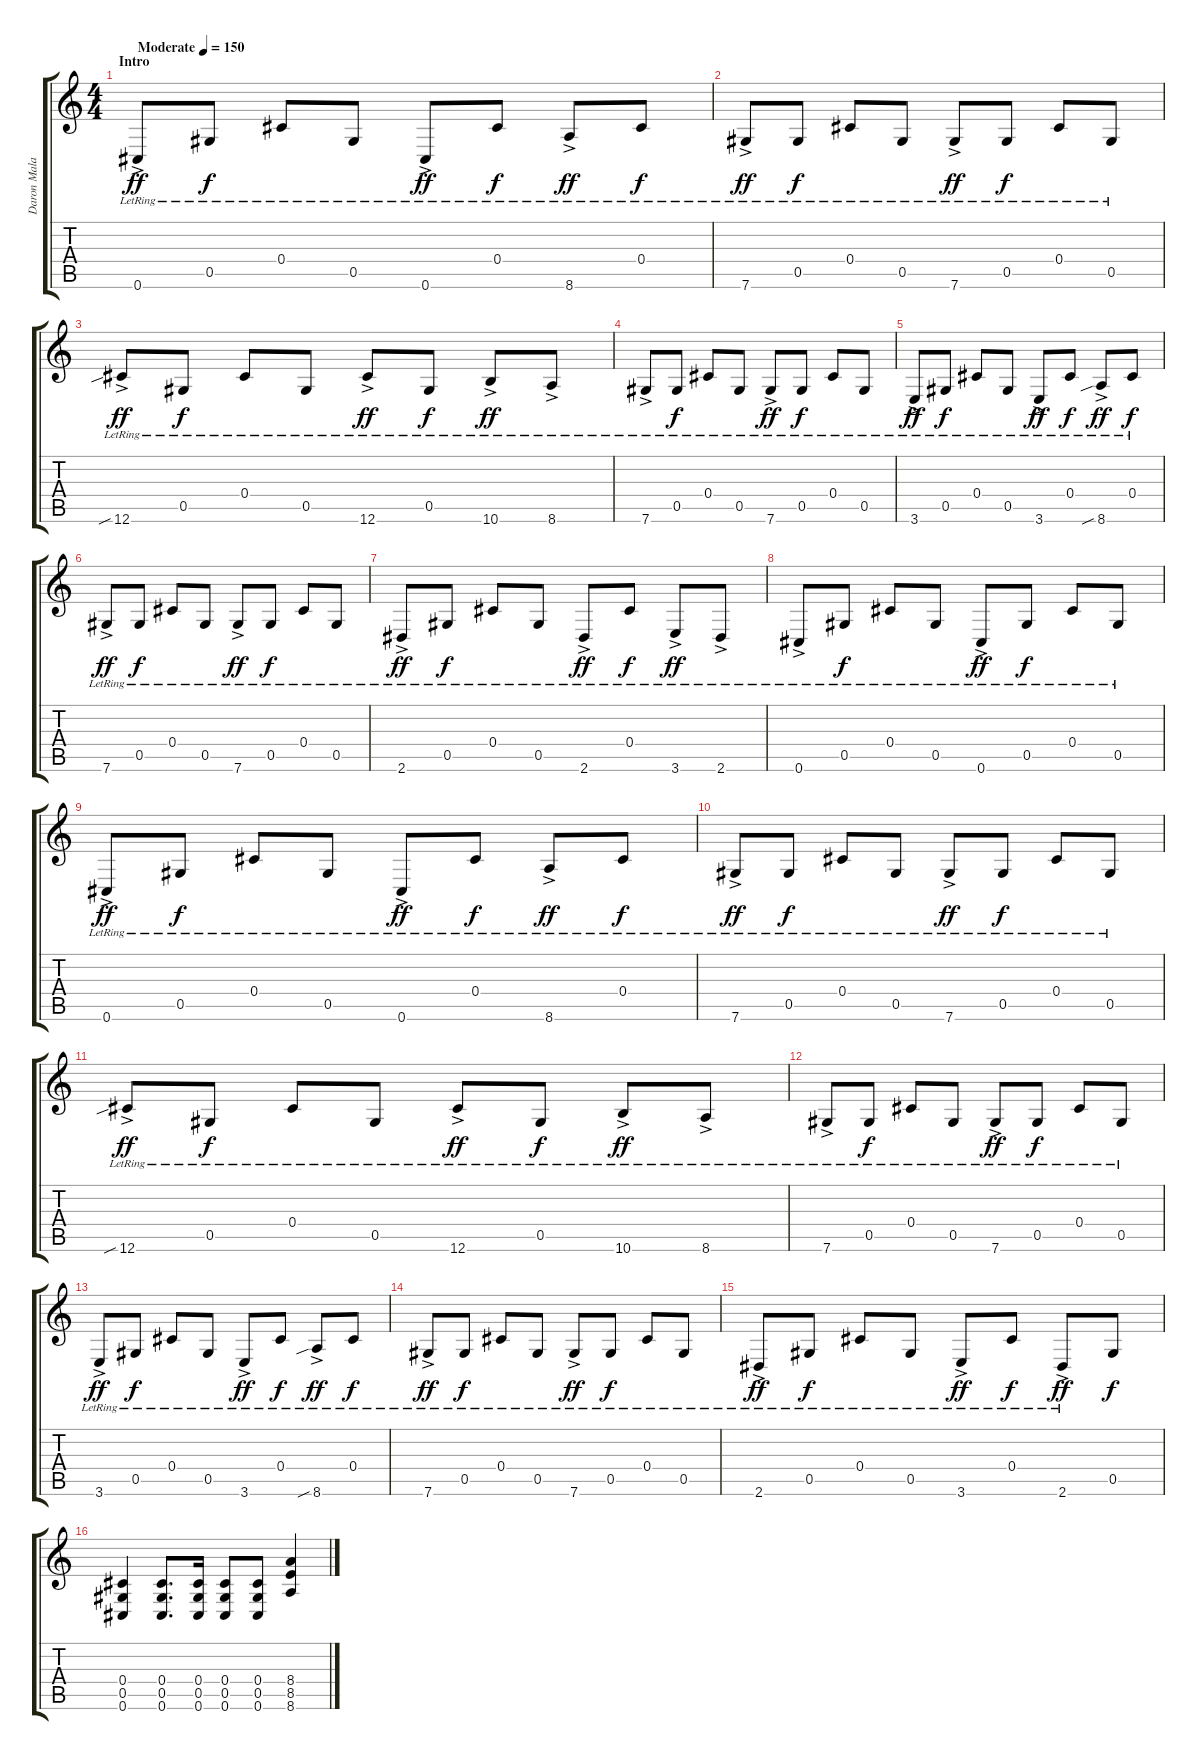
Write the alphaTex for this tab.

\track ("Daron Malakian(Guitar 1)" "Daron Mala") {instrument electricguitarclean}
\staff {score tabs}
\tuning (Eb4 Bb3 Gb3 Db3 Ab2 Db2) {hide}
\ts (4 4)
\section ("" "Intro")
\tempo (150 "Moderate")
\clef g2
\ks c
0.6{ac lr}.8{dy ff instrument electricguitarclean} 0.5{lr}.8{dy f} 0.4{lr}.8 0.5{lr}.8 0.6{ac lr}.8{dy ff} 0.4{lr}.8{dy f} 8.6{ac lr}.8{dy ff} 0.4{lr}.8{dy f} |
7.6{ac lr}.8{dy ff} 0.5{lr}.8{dy f} 0.4{lr}.8 0.5{lr}.8 7.6{ac lr}.8{dy ff} 0.5{lr}.8{dy f} 0.4{lr}.8 0.5{lr}.8 |
12.6{sib ac lr}.8{dy ff} 0.5{lr}.8{dy f} 0.4{lr}.8 0.5{lr}.8 12.6{ac lr}.8{dy ff} 0.5{lr}.8{dy f} 10.6{ac lr}.8{dy ff} 8.6{ac lr}.8 |
7.6{ac lr}.8 0.5{lr}.8{dy f} 0.4{lr}.8 0.5{lr}.8 7.6{ac lr}.8{dy ff} 0.5{lr}.8{dy f} 0.4{lr}.8 0.5{lr}.8 |
3.6{ac lr}.8{dy ff} 0.5{lr}.8{dy f} 0.4{lr}.8 0.5{lr}.8 3.6{ac lr}.8{dy ff} 0.4{lr}.8{dy f} 8.6{sib ac lr}.8{dy ff} 0.4{lr}.8{dy f} |
7.6{ac lr}.8{dy ff} 0.5{lr}.8{dy f} 0.4{lr}.8 0.5{lr}.8 7.6{ac lr}.8{dy ff} 0.5{lr}.8{dy f} 0.4{lr}.8 0.5{lr}.8 |
2.6{ac lr}.8{dy ff} 0.5{lr}.8{dy f} 0.4{lr}.8 0.5{lr}.8 2.6{ac lr}.8{dy ff} 0.4{lr}.8{dy f} 3.6{ac lr}.8{dy ff} 2.6{ac lr}.8 |
0.6{ac lr}.8 0.5{lr}.8{dy f} 0.4{lr}.8 0.5{lr}.8 0.6{ac lr}.8{dy ff} 0.5{lr}.8{dy f} 0.4{lr}.8 0.5{lr}.8 |
0.6{ac lr}.8{dy ff} 0.5{lr}.8{dy f} 0.4{lr}.8 0.5{lr}.8 0.6{ac lr}.8{dy ff} 0.4{lr}.8{dy f} 8.6{ac lr}.8{dy ff} 0.4{lr}.8{dy f} |
7.6{ac lr}.8{dy ff} 0.5{lr}.8{dy f} 0.4{lr}.8 0.5{lr}.8 7.6{ac lr}.8{dy ff} 0.5{lr}.8{dy f} 0.4{lr}.8 0.5{lr}.8 |
12.6{sib ac lr}.8{dy ff} 0.5{lr}.8{dy f} 0.4{lr}.8 0.5{lr}.8 12.6{ac lr}.8{dy ff} 0.5{lr}.8{dy f} 10.6{ac lr}.8{dy ff} 8.6{ac lr}.8 |
7.6{ac lr}.8 0.5{lr}.8{dy f} 0.4{lr}.8 0.5{lr}.8 7.6{ac lr}.8{dy ff} 0.5{lr}.8{dy f} 0.4{lr}.8 0.5{lr}.8 |
3.6{ac lr}.8{dy ff} 0.5{lr}.8{dy f} 0.4{lr}.8 0.5{lr}.8 3.6{ac lr}.8{dy ff} 0.4{lr}.8{dy f} 8.6{sib ac lr}.8{dy ff} 0.4{lr}.8{dy f} |
7.6{ac lr}.8{dy ff} 0.5{lr}.8{dy f} 0.4{lr}.8 0.5{lr}.8 7.6{ac lr}.8{dy ff} 0.5{lr}.8{dy f} 0.4{lr}.8 0.5{lr}.8 |
2.6{ac lr}.8{dy ff} 0.5{lr}.8{dy f} 0.4{lr}.8 0.5{lr}.8 3.6{ac lr}.8{dy ff} 0.4{lr}.8{dy f} 2.6{ac lr}.8{dy ff} 0.5.8{dy f} |
(0.4 0.5 0.6).4{instrument distortionguitar} (0.4 0.5 0.6).8{d} (0.4 0.5 0.6).16 (0.4 0.5 0.6).8 (0.4 0.5 0.6).8 (8.4 8.5 8.6).4
